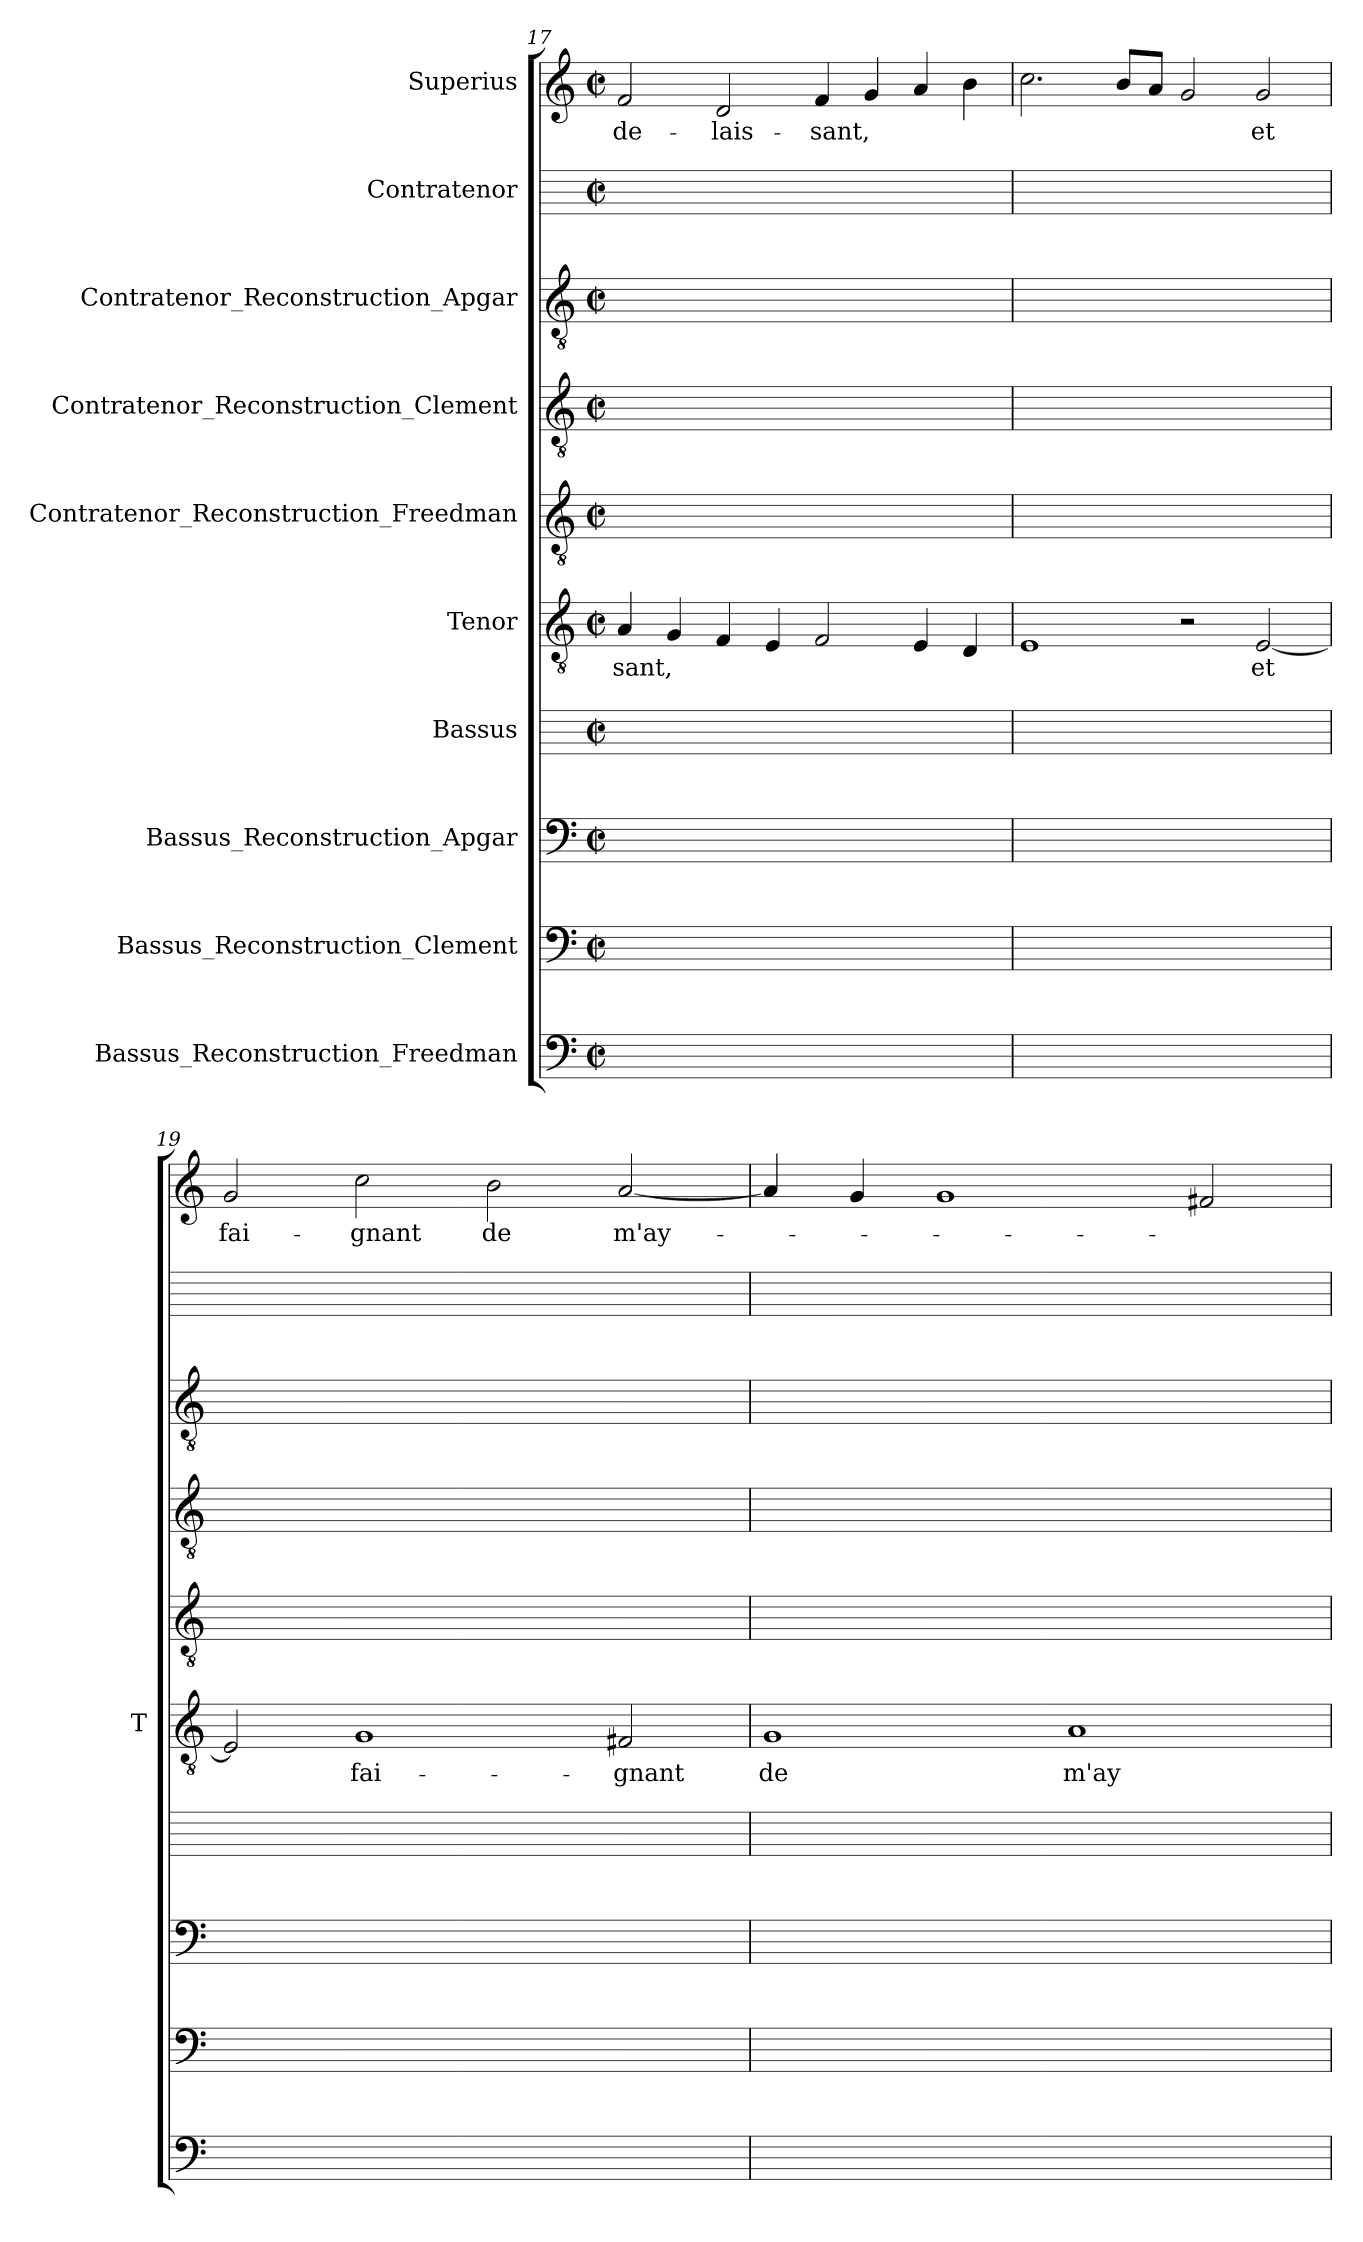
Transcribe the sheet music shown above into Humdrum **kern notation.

**kern	**kern	**kern	**kern	**kern	**text	**kern	**kern	**kern	**kern	**kern	**text
*part10	*part9	*part8	*part7	*part6	*part6	*part5	*part4	*part3	*part2	*part1	*part1
*staff10	*staff9	*staff8	*staff7	*staff6	*staff6	*staff5	*staff4	*staff3	*staff2	*staff1	*staff1
*I"Bassus_Reconstruction_Freedman	*I"Bassus_Reconstruction_Clement	*I"Bassus_Reconstruction_Apgar	*I"Bassus	*I"Tenor	*	*I"Contratenor_Reconstruction_Freedman	*I"Contratenor_Reconstruction_Clement	*I"Contratenor_Reconstruction_Apgar	*I"Contratenor	*I"Superius	*
*	*	*	*	*I'T	*	*	*	*	*	*	*
*clefF4	*clefF4	*clefF4	*	*clefGv2	*	*clefGv2	*clefGv2	*clefGv2	*	*clefG2	*
*k[]	*k[]	*k[]	*	*k[]	*	*k[]	*k[]	*k[]	*	*k[]	*
*C:	*C:	*C:	*	*C:	*	*C:	*C:	*C:	*	*C:	*
*M2/2	*M2/2	*M2/2	*M2/2	*M2/2	*	*M2/2	*M2/2	*M2/2	*M2/2	*M2/2	*
*met(c|)	*met(c|)	*met(c|)	*met(c|)	*met(c|)	*	*met(c|)	*met(c|)	*met(c|)	*met(c|)	*met(c|)	*
=17	=17	=17	=17	=17	=17	=17	=17	=17	=17	=17	=17
0ryy	0ryy	0ryy	0ryy	4A	-sant,	0ryy	0ryy	0ryy	0ryy	2f	de-
.	.	.	.	4G	.	.	.	.	.	.	.
.	.	.	.	4F	.	.	.	.	.	2d	lais-
.	.	.	.	4E	.	.	.	.	.	.	.
.	.	.	.	2F	.	.	.	.	.	4f	-sant,
.	.	.	.	.	.	.	.	.	.	4g	.
.	.	.	.	4E	.	.	.	.	.	4a	.
.	.	.	.	4D	.	.	.	.	.	4b	.
=18	=18	=18	=18	=18	=18	=18	=18	=18	=18	=18	=18
0ryy	0ryy	0ryy	0ryy	1E	.	0ryy	0ryy	0ryy	0ryy	2.cc	.
.	.	.	.	.	.	.	.	.	.	8bL	.
.	.	.	.	.	.	.	.	.	.	8aJ	.
.	.	.	.	2r	.	.	.	.	.	2g	.
.	.	.	.	[2E	-et	.	.	.	.	2g	-et
!!LO:PB:g=z
=19	=19	=19	=19	=19	=19	=19	=19	=19	=19	=19	=19
0ryy	0ryy	0ryy	0ryy	2E]	.	0ryy	0ryy	0ryy	0ryy	2g	fai-
.	.	.	.	1G	fai-	.	.	.	.	2cc	-gnant
.	.	.	.	.	.	.	.	.	.	2b	-de
.	.	.	.	2F#X	-gnant	.	.	.	.	[2a	m'ay-
=20	=20	=20	=20	=20	=20	=20	=20	=20	=20	=20	=20
0ryy	0ryy	0ryy	0ryy	1G	-de	0ryy	0ryy	0ryy	0ryy	4a]	.
.	.	.	.	.	.	.	.	.	.	4g	.
.	.	.	.	.	.	.	.	.	.	1g	.
.	.	.	.	1A	m'ay-	.	.	.	.	.	.
.	.	.	.	.	.	.	.	.	.	2f#X	.
=	=	=	=	=	=	=	=	=	=	=	=
*-	*-	*-	*-	*-	*-	*-	*-	*-	*-	*-	*-
